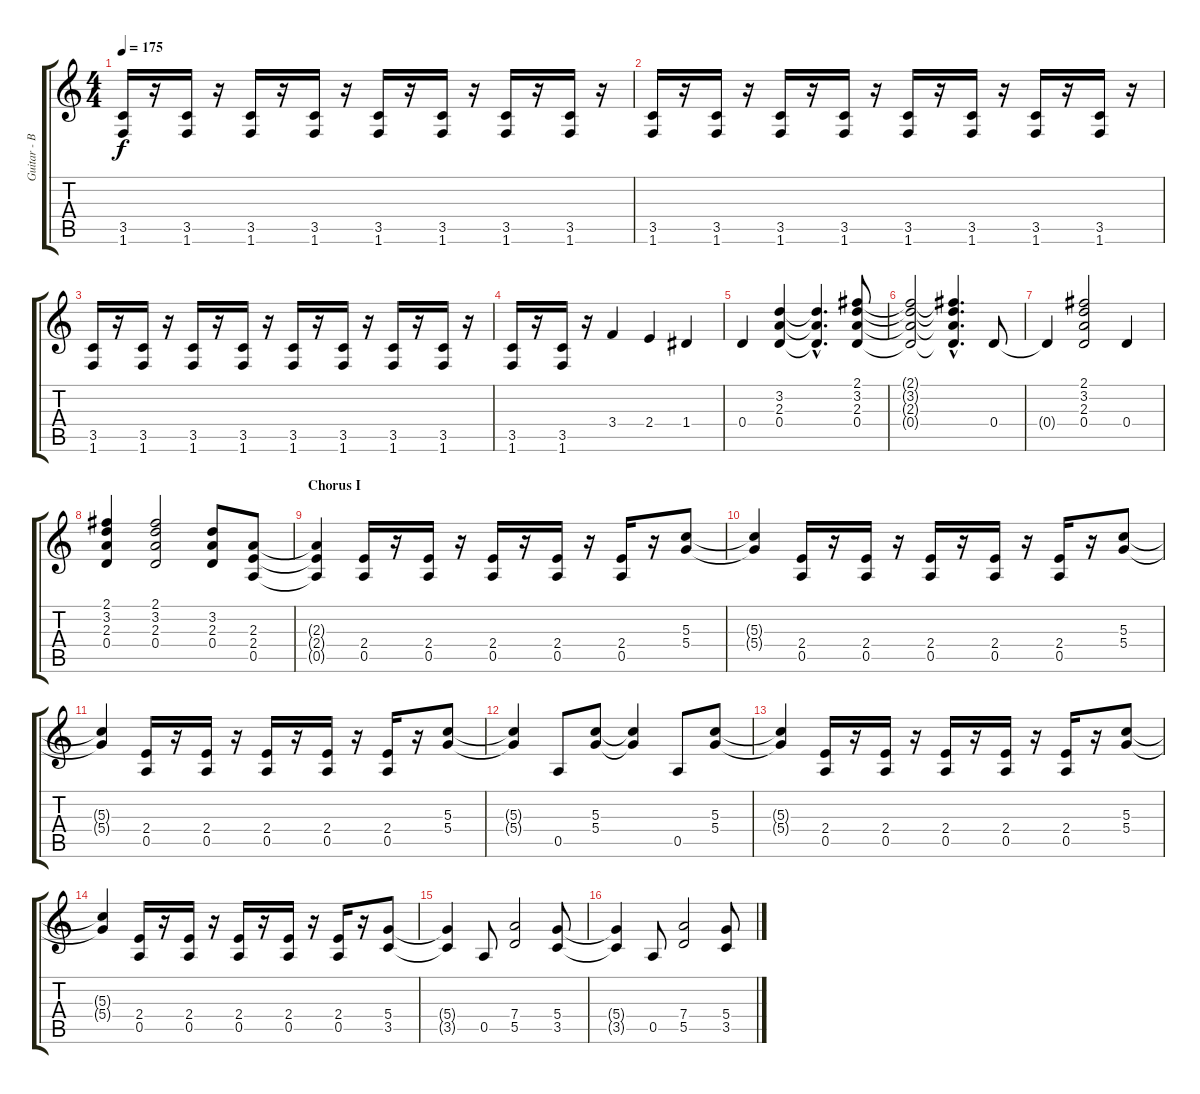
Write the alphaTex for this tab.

\track ("Guitar - Blackmore" "Guitar - B") {instrument distortionguitar}
\staff {score tabs}
\tuning (E4 B3 G3 D3 A2 E2) {hide}
\ts (4 4)
\tempo 175
\clef g2
\ks c
(3.5 1.6).16{dy f} r.16 (3.5 1.6).16 r.16 (3.5 1.6).16 r.16 (3.5 1.6).16 r.16 (3.5 1.6).16 r.16 (3.5 1.6).16 r.16 (3.5 1.6).16 r.16 (3.5 1.6).16 r.16 |
(3.5 1.6).16 r.16 (3.5 1.6).16 r.16 (3.5 1.6).16 r.16 (3.5 1.6).16 r.16 (3.5 1.6).16 r.16 (3.5 1.6).16 r.16 (3.5 1.6).16 r.16 (3.5 1.6).16 r.16 |
(3.5 1.6).16 r.16 (3.5 1.6).16 r.16 (3.5 1.6).16 r.16 (3.5 1.6).16 r.16 (3.5 1.6).16 r.16 (3.5 1.6).16 r.16 (3.5 1.6).16 r.16 (3.5 1.6).16 r.16 |
(3.5 1.6).16 r.16 (3.5 1.6).16 r.16 3.4.4 2.4.4 1.4.4 |
0.4.4 (3.2 2.3 0.4).4 (3.2{hac t} 2.3{hac t} 0.4{hac t}).4{d} (2.1 3.2 2.3 0.4).8 |
(2.1{t} 3.2{t} 2.3{t} 0.4{t}).2 (2.1{hac t} 3.2{hac t} 2.3{hac t} 0.4{hac t}).4{d} 0.4.8 |
0.4{t}.4 (2.1 3.2 2.3 0.4).2 0.4.4 |
(2.1 3.2 2.3 0.4).4 (2.1 3.2 2.3 0.4).2 (3.2 2.3 0.4).8 (2.3 2.4 0.5).8 |
\section ("" "Chorus I")
(2.3{t} 2.4{t} 0.5{t}).4 (2.4 0.5).16 r.16 (2.4 0.5).16 r.16 (2.4 0.5).16 r.16 (2.4 0.5).16 r.16 (2.4 0.5).16 r.16 (5.3 5.4).8 |
(5.3{t} 5.4{t}).4 (2.4 0.5).16 r.16 (2.4 0.5).16 r.16 (2.4 0.5).16 r.16 (2.4 0.5).16 r.16 (2.4 0.5).16 r.16 (5.3 5.4).8 |
(5.3{t} 5.4{t}).4 (2.4 0.5).16 r.16 (2.4 0.5).16 r.16 (2.4 0.5).16 r.16 (2.4 0.5).16 r.16 (2.4 0.5).16 r.16 (5.3 5.4).8 |
(5.3{t} 5.4{t}).4 0.5.8 (5.3 5.4).8 (5.3{t} 5.4{t}).4 0.5.8 (5.3 5.4).8 |
(5.3{t} 5.4{t}).4 (2.4 0.5).16 r.16 (2.4 0.5).16 r.16 (2.4 0.5).16 r.16 (2.4 0.5).16 r.16 (2.4 0.5).16 r.16 (5.3 5.4).8 |
(5.3{t} 5.4{t}).4 (2.4 0.5).16 r.16 (2.4 0.5).16 r.16 (2.4 0.5).16 r.16 (2.4 0.5).16 r.16 (2.4 0.5).16 r.16 (5.4 3.5).8 |
(5.4{t} 3.5{t}).4 0.5.8 (7.4 5.5).2 (5.4 3.5).8 |
(5.4{t} 3.5{t}).4 0.5.8 (7.4 5.5).2 (5.4 3.5).8
